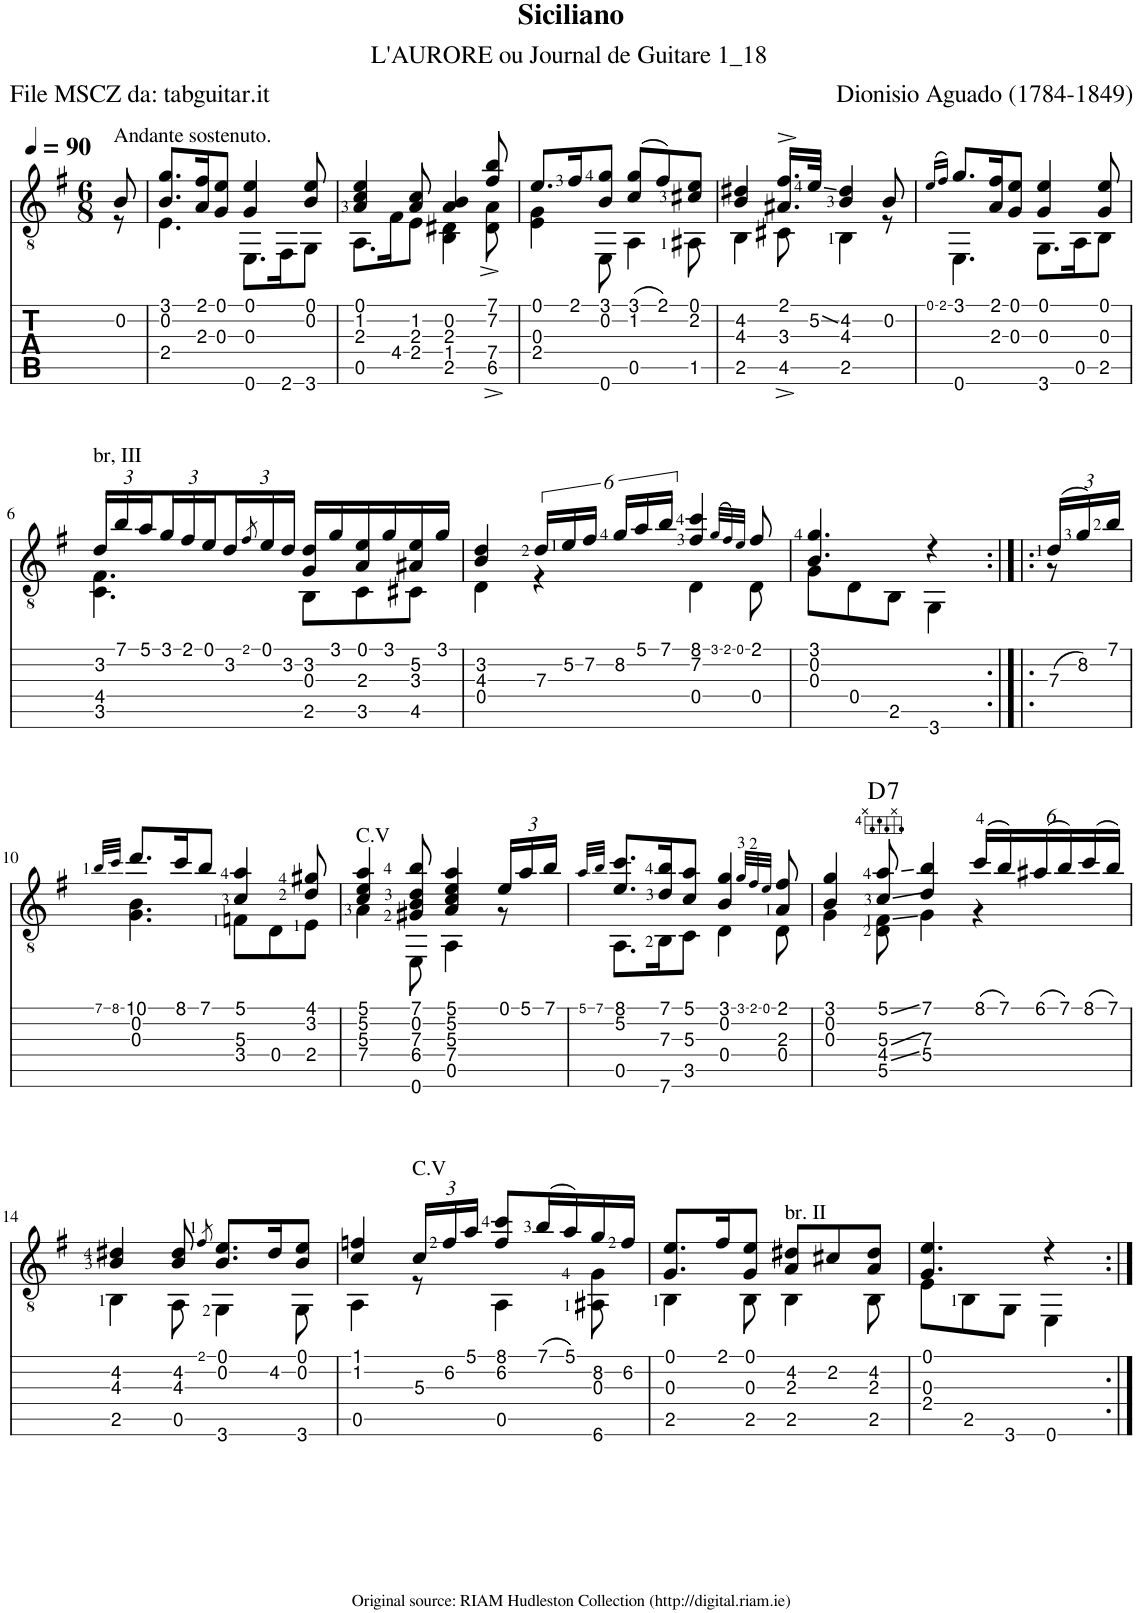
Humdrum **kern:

**kern	**kern	**harte
*part1	*part1	*part1
*staff2	*staff1	*
*I"Guitar	*	*
*I'Guit.	*	*
*stria6	*	*
*	*clefGv2	*
*k[f#]	*k[f#]	*
*M6/8	*M6/8	*
*MM90	*MM90	*
=	=	=
*^	*^	*
!	!	!LO:TX:a:t=Andante sostenuto.	!	!
8B	8r	8B/	8r	.
=1	=1	=1	=1	=1
8.B\ 8.g\L	4.E	8.B/ 8.g/L	4.E\	.
16A\ 16f#\K	.	16A/ 16f#/K	.	.
8G\ 8e\J	.	8G/ 8e/J	.	.
4G 4e	8.EEL	4G/ 4e/	8.EE\L	.
.	16FF#K	.	16FF#\K	.
8B 8e	8GGJ	8B/ 8e/	8GG\J	.
=2	=2	=2	=2	=2
4A 4c 4e	8.AAL	4A/ 4c/ 4e/	8.AA\L	.
.	16F#K	.	16F#\K	.
8A 8c	8EJ	8A/ 8c/	8E\J	.
4A 4B	4BB 4D#	4A/ 4B/	4BB\ 4D#X\	.
8f# 8b	8D#^ 8A^	8f#/ 8b/	8D#\^ 8A\^	.
=3	=3	=3	=3	=3
8.eL	4E 4G	8.e/L	4E\ 4G\	.
16f#K	.	16f#/K	.	.
8B\ 8g\J	8EE	8B/ 8g/J	8EE\	.
8c\ 8g\L	4AA	(8c/ 8g/L	4AA\	.
8f#	.	8f#/)	.	.
8c#\ 8e\J	8AA#	8c#X/ 8e/J	8AA#X\	.
=4	=4	=4	=4	=4
4B 4d#	4BB	4B/ 4d#X/	4BB\	.
16.A#^\ 16.f#^\LL	8C#	16.A#X/^ 16.f#/^LL	8C#X\	.
32eJJk	.	32e/JJk	.	.
4B 4d#	4BB	4B/ 4d#/	4BB\	.
8B	8r	8B/	8r	.
=5	=5	=5	=5	=5
qe	.	(16qe/LL	.	.
qf#	.	16qf#/JJ)	.	.
8.gL	4.EE	8.g/L	4.EE\	.
16A\ 16f#\K	.	16A/ 16f#/K	.	.
8G\ 8e\J	.	8G/ 8e/J	.	.
4G 4e	8.GGL	4G/ 4e/	8.GG\L	.
.	16AAK	.	16AA\K	.
8G 8e	8BBJ	8G/ 8e/	8BB\J	.
!!LO:LB:g=z	!!
=6	=6	=6	=6	=6
*Xbrackettup	*	*Xbrackettup	*	*
!	!	!LO:TX:a:t=br, III	!	!
24dLL	4.C 4.F#	24d/LL	4.C\ 4.F#\	.
24b	.	24b/	.	.
24a	.	24a/	.	.
24g	.	24g/	.	.
24f#	.	24f#/	.	.
24e	.	24e/	.	.
24d	.	24d/	.	.
qf#	.	8qf#/	.	.
24e	.	24e/	.	.
24dJJ	.	24d/JJ	.	.
16G\ 16d\LL	8BBL	16G/ 16d/LL	8BB\L	.
16g	.	16g/	.	.
16A\ 16e\	8C	16A/ 16e/	8C\	.
16g	.	16g/	.	.
16A#\ 16e\	8C#J	16A#X/ 16e/	8C#X\J	.
16gJJ	.	16g/JJ	.	.
=7	=7	=7	=7	=7
4B 4d	4D	4B/ 4d/	4D\	.
*	*	*brackettup	*	*
24d	4r	24d/LL	4r	.
24e	.	24e/	.	.
24f#	.	24f#/JJ	.	.
24g	.	24g/LL	.	.
24a	.	24a/	.	.
24b	.	24b/JJ	.	.
4f# 4cc	4D	4f#/ 4cc/	4D\	.
qg	.	(32qg/LLL	.	.
qf#	.	32qf#/)	.	.
qe	.	32qe/JJJ	.	.
8f#	8D	8f#/	8D\	.
=8	=8	=8	=8	=8
4.B 4.g	8GL	4.B/ 4.g/	8G\L	.
.	8D	.	8D\	.
.	8BBJ	.	8BB\J	.
4r	4GG	4r	4GG\	.
=9:|!|:	=9:|!|:	=9:|!|:	=9:|!|:	=9:|!|:
*	*	*Xbrackettup	*	*
24dLL	8r	(24d/LL	8r	.
24g	.	24g/)	.	.
24bJJ	.	24b/JJ	.	.
!!LO:LB:g=z	!!
=10	=10	=10	=10	=10
qb	.	32qb/LLL	.	.
qcc	.	32qcc/JJJ	.	.
8.ddL	4.G 4.B	8.dd/L	4.G\ 4.B\	.
16ccK	.	16cc/K	.	.
8bJ	.	8b/J	.	.
4c 4a	8FL	4c/ 4a/	8Fn\L	.
.	8D	.	8D\	.
8d 8g#	8EJ	8d/ 8g#X/	8E\J	.
=11	=11	=11	=11	=11
!	!	!LO:TX:a:t=C.V	!	!
4c 4e 4a	4A	4c/ 4e/ 4a/	4A\	.
8G# 8d 8B 8b	8EE	8G#X/ 8B/ 8d/ 8b/	8EE\	.
4A 4c 4e 4a	4AA	4A/ 4c/ 4e/ 4a/	4AA\	.
24eLL	8r	24e/LL	8r	.
24a	.	24a/	.	.
24bJJ	.	24b/JJ	.	.
=12	=12	=12	=12	=12
qa	.	32qa/LLL	.	.
qb	.	32qb/JJJ	.	.
8.e\ 8.cc\L	8.AAL	8.e/ 8.cc/L	8.AA\L	.
16d\ 16b\K	16BBK	16d/ 16b/K	16BB\K	.
8c\ 8a\J	8CJ	8c/ 8a/J	8C\J	.
4B 4g	4D	4B/ 4g/	4D\	.
qg	.	32qg/LLL	.	.
qf#	.	32qf#/	.	.
qe	.	32qe/JJJ	.	.
8A 8f#	8D	8A/ 8f#/	8D\	.
=13	=13	=13	=13	=13
4B 4g	4G	4B/ 4g/	4G\	.
!	!	!	!	!LO:H:kt=7
8c 8a	8D 8F#	8c/ 8a/	8D\ 8F#\	D:7
4d 4b	4G	4d/ 4b/	4G\	.
24cc	8r	(24cc/LL	8r	.
24b	.	24b/)	.	.
24a#	.	(24a#X/	.	.
24b	8ryy	24b/)	8ryy	.
24cc	.	(24cc/	.	.
24b	.	24b/JJ)	.	.
!!LO:LB:g=z	!!
=14	=14	=14	=14	=14
4B 4d#	4BB	4B/ 4d#X/	4BB\	.
8B 8d#	8r	8B/ 8d#/	8r	.
qf#	.	8qf#/	.	.
8.B\ 8.e\L	8AA	8.B/ 8.e/L	8AA\	.
.	4GG	.	4GG\	.
16d#K	.	16d#/K	.	.
8B\ 8e\J	.	8B/ 8e/J	.	.
8ryy	8GG	8ryy	8GG\	.
=15	=15	=15	=15	=15
4c 4f	4AA	4c/ 4fn/	4AA\	.
!	!	!LO:TX:a:t=C.V	!	!
24cLL	8r	24c/LL	8r	.
24f	.	24f/	.	.
24aJJ	.	24a/JJ	.	.
8f\ 8cc\L	4AA	8f/ 8cc/L	4AA\	.
16bL	.	(16b/L	.	.
16a	.	16a/)	.	.
16g	8AA# 8G	16g/	8AA#X\ 8G\	.
16fJJ	.	16f/JJ	.	.
=16	=16	=16	=16	=16
8.G\ 8.e\L	4BB	8.G/ 8.e/L	4BB\	.
16f#K	.	16f#/K	.	.
8G\ 8e\J	8BB	8G/ 8e/J	8BB\	.
!	!	!LO:TX:a:t=br. II	!	!
8A\ 8d#\L	4BB	8A/ 8d#X/L	4BB\	.
8c#	.	8c#X/	.	.
8A\ 8d#\J	8BB	8A/ 8d#/J	8BB\	.
=17	=17	=17	=17	=17
4.G 4.e	8EL	4.G/ 4.e/	8E\L	.
.	8BB	.	8BB\	.
.	8GGJ	.	8GG\J	.
4r	4EE	4r	4EE\	.
*v	*v	*	*	*
*	*v	*v	*
=:|!	=:|!	=:|!
*-	*-	*-
